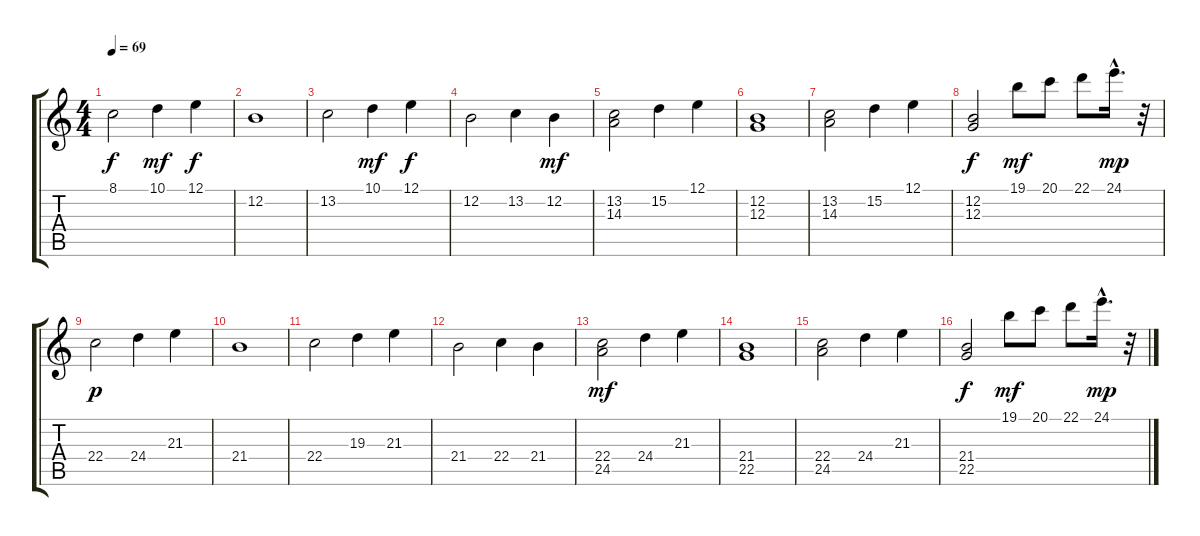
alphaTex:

\track "" {instrument stringensemble1}
\staff {score tabs}
\tuning (E4 B3 G3 D3 A2 E2) {hide}
\ts (4 4)
\tempo 69
\clef g2
\ks c
8.1.2{dy f instrument stringensemble1} 10.1.4{dy mf} 12.1.4{dy f} |
12.2.1 |
13.2.2 10.1.4{dy mf} 12.1.4{dy f} |
12.2.2 13.2.4 12.2.4{dy mf} |
(13.2 14.3).2 15.2.4 12.1.4 |
(12.2 12.3).1 |
(13.2 14.3).2 15.2.4 12.1.4 |
(12.2 12.3).2{dy f} 19.1.8{dy mf} 20.1.8 22.1.8 24.1{hac}.16{d dy mp} r.32 |
22.4.2{dy p} 24.4.4 21.3.4 |
21.4.1 |
22.4.2 19.3.4 21.3.4 |
21.4.2 22.4.4 21.4.4 |
(22.4 24.5).2{dy mf} 24.4.4 21.3.4 |
(21.4 22.5).1 |
(22.4 24.5).2 24.4.4 21.3.4 |
(21.4 22.5).2{dy f} 19.1.8{dy mf} 20.1.8 22.1.8 24.1{hac}.16{d dy mp} r.32
